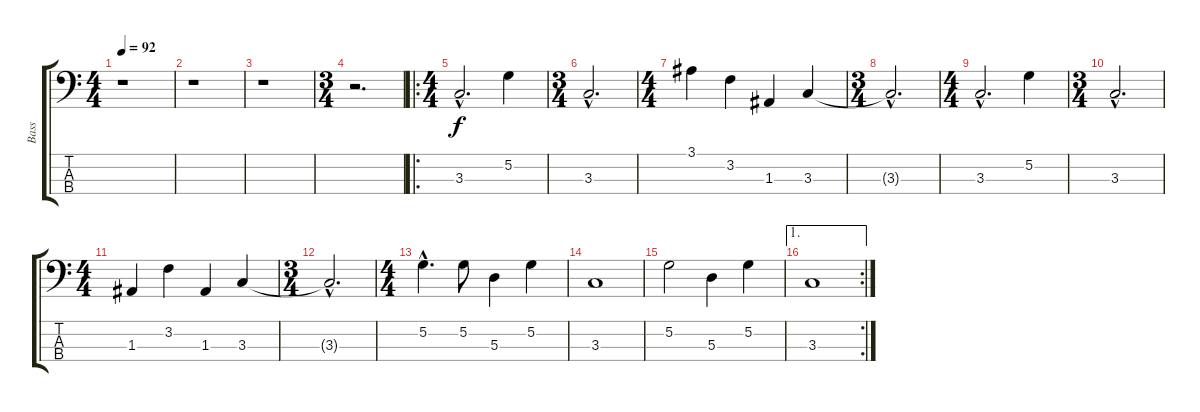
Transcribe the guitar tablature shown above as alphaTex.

\track ("Bass" "Bass") {instrument acousticbass}
\staff {score tabs}
\tuning (G2 D2 A1 E1) {hide}
\ts (4 4)
\tempo 92
\clef f4
\ks c
r.1{dy f instrument acousticbass} |
r.1 |
r.1 |
\ts (3 4)
r.2{d} |
\ro
\ts (4 4)
3.3{hac}.2{d} 5.2.4 |
\ts (3 4)
3.3{hac}.2{d} |
\ts (4 4)
3.1.4 3.2.4 1.3.4 3.3.4 |
\ts (3 4)
3.3{hac t}.2{d} |
\ts (4 4)
3.3{hac}.2{d} 5.2.4 |
\ts (3 4)
3.3{hac}.2{d} |
\ts (4 4)
1.3.4 3.2.4 1.3.4 3.3.4 |
\ts (3 4)
3.3{hac t}.2{d} |
\ts (4 4)
5.2{hac}.4{d} 5.2.8 5.3.4 5.2.4 |
3.3.1 |
5.2.2 5.3.4 5.2.4 |
\ae 1
\rc 2
3.3.1
